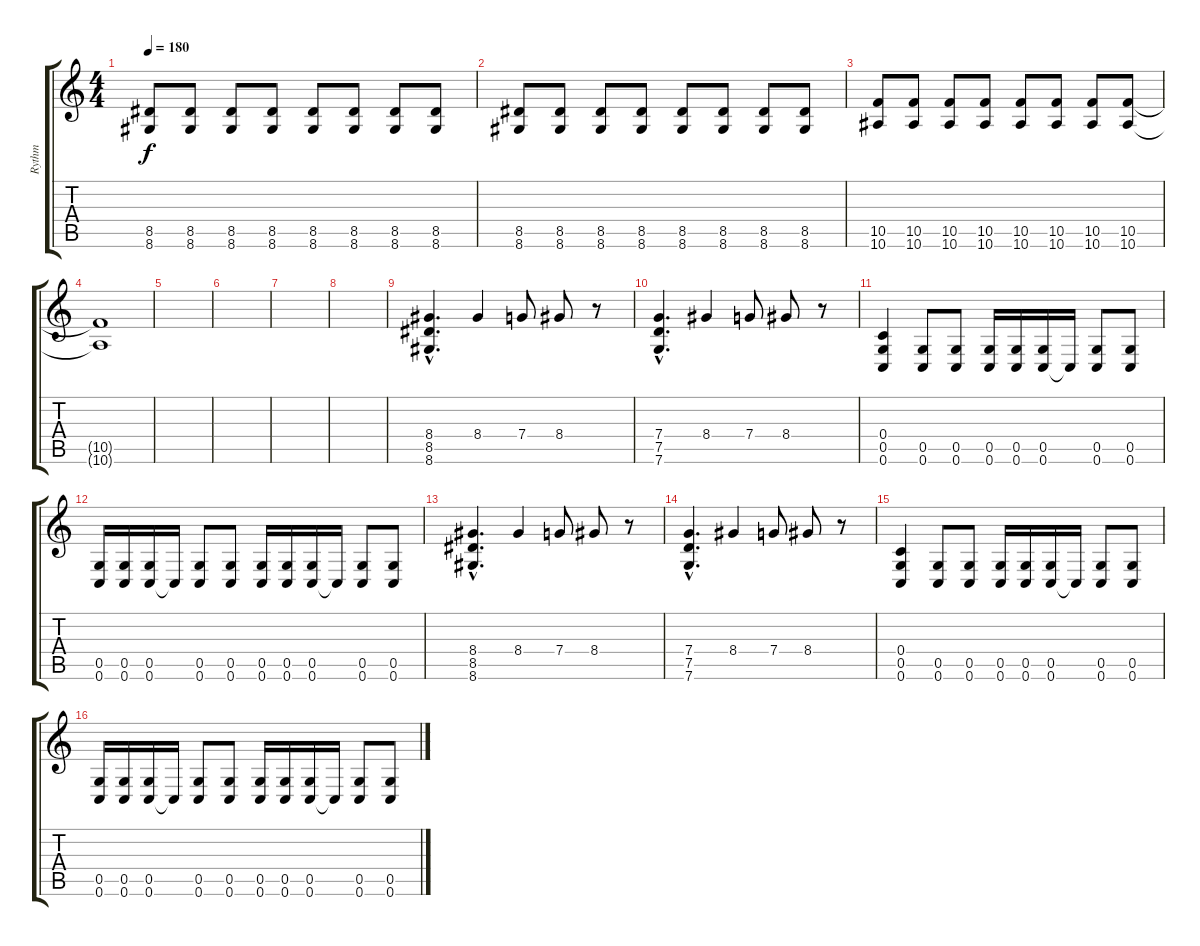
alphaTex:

\track ("Rythm" "Rythm") {instrument distortionguitar}
\staff {score tabs}
\tuning (D4 A3 F3 C3 G2 C2) {hide}
\ts (4 4)
\tempo 180
\clef g2
\ks c
(8.5 8.6).8{dy f} (8.5 8.6).8 (8.5 8.6).8 (8.5 8.6).8 (8.5 8.6).8 (8.5 8.6).8 (8.5 8.6).8 (8.5 8.6).8 |
(8.5 8.6).8 (8.5 8.6).8 (8.5 8.6).8 (8.5 8.6).8 (8.5 8.6).8 (8.5 8.6).8 (8.5 8.6).8 (8.5 8.6).8 |
(10.5 10.6).8 (10.5 10.6).8 (10.5 10.6).8 (10.5 10.6).8 (10.5 10.6).8 (10.5 10.6).8 (10.5 10.6).8 (10.5 10.6).8 |
(10.5{t} 10.6{t}).1 |
|
|
|
|
(8.4{hac} 8.5{hac} 8.6{hac}).4{d} 8.4.4 7.4.8 8.4.8 r.8 |
(7.4{hac} 7.5{hac} 7.6{hac}).4{d} 8.4.4 7.4.8 8.4.8 r.8 |
(0.4 0.5 0.6).4 (0.5 0.6).8 (0.5 0.6).8 (0.5 0.6).16 (0.5 0.6).16 (0.5 0.6).16 0.6{t}.16 (0.5 0.6).8 (0.5 0.6).8 |
(0.5 0.6).16 (0.5 0.6).16 (0.5 0.6).16 0.6{t}.16 (0.5 0.6).8 (0.5 0.6).8 (0.5 0.6).16 (0.5 0.6).16 (0.5 0.6).16 0.6{t}.16 (0.5 0.6).8 (0.5 0.6).8 |
(8.4{hac} 8.5{hac} 8.6{hac}).4{d} 8.4.4 7.4.8 8.4.8 r.8 |
(7.4{hac} 7.5{hac} 7.6{hac}).4{d} 8.4.4 7.4.8 8.4.8 r.8 |
(0.4 0.5 0.6).4 (0.5 0.6).8 (0.5 0.6).8 (0.5 0.6).16 (0.5 0.6).16 (0.5 0.6).16 0.6{t}.16 (0.5 0.6).8 (0.5 0.6).8 |
(0.5 0.6).16 (0.5 0.6).16 (0.5 0.6).16 0.6{t}.16 (0.5 0.6).8 (0.5 0.6).8 (0.5 0.6).16 (0.5 0.6).16 (0.5 0.6).16 0.6{t}.16 (0.5 0.6).8 (0.5 0.6).8
